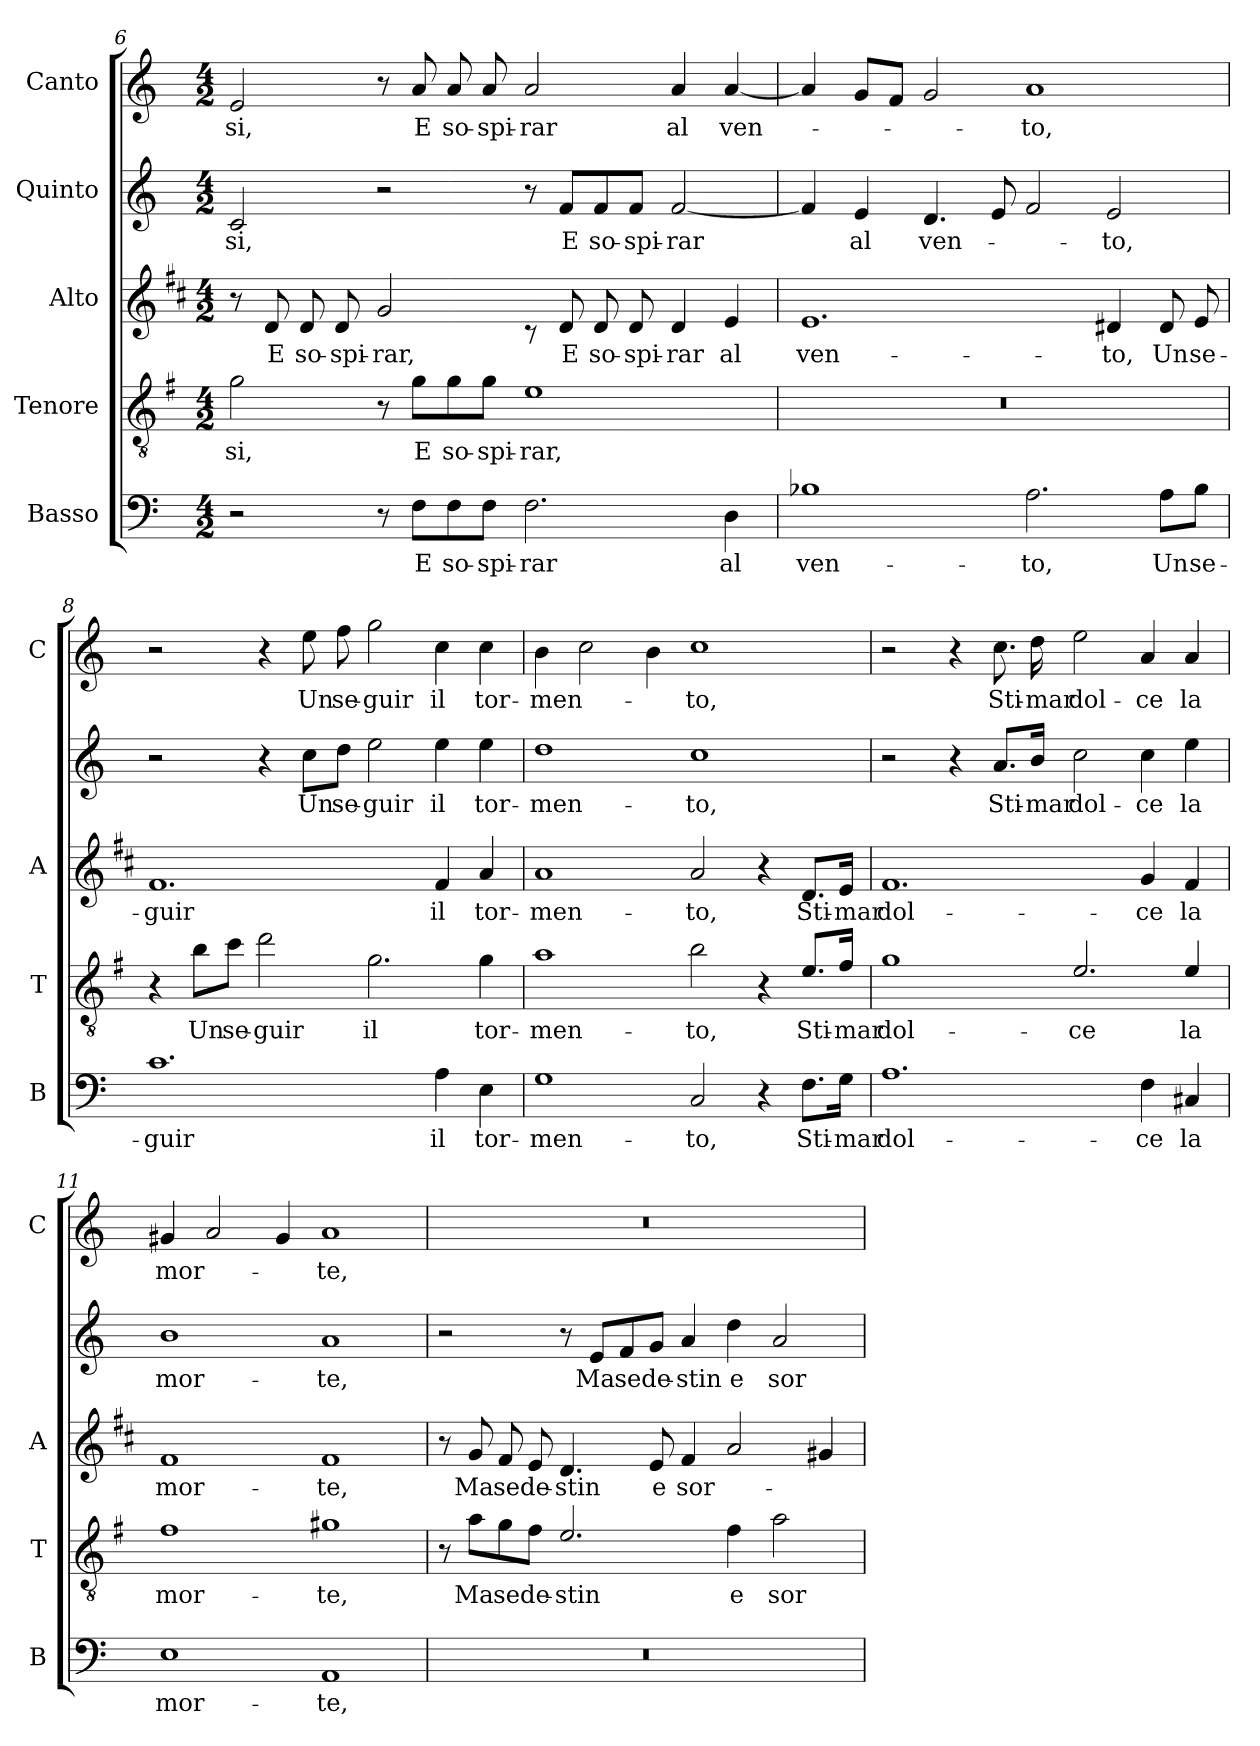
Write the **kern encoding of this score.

**kern	**text	**kern	**text	**kern	**text	**kern	**text	**kern	**text
*part5	*part5	*part4	*part4	*part3	*part3	*part2	*part2	*part1	*part1
*staff5	*staff5	*staff4	*staff4	*staff3	*staff3	*staff2	*staff2	*staff1	*staff1
*I"Basso	*	*I"Tenore	*	*I"Alto	*	*I"Quinto	*	*I"Canto	*
*I'B	*	*I'T	*	*I'A	*	*	*	*I'C	*
!!LO:LB:g=z
*clefF4	*	*clefGv2	*	*clefG2	*	*clefG2	*	*clefG2	*
*	*	*ITrd4c7	*	*ITrd1c2	*	*	*	*	*
*k[]	*	*k[]	*	*k[]	*	*k[]	*	*k[]	*
*C:	*	*C:	*	*C:	*	*C:	*	*C:	*
*M4/2	*	*M4/2	*	*M4/2	*	*M4/2	*	*M4/2	*
=6	=6	=6	=6	=6	=6	=6	=6	=6	=6
!	!	!	!LO:LY:b	!	!	!	!LO:LY:b	!	!LO:LY:b
2r	.	2c\	-si,	8r	.	2c/	-si,	2e/	-si,
!	!	!	!	!	!LO:LY:b	!	!	!	!
.	.	.	.	8c/	E	.	.	.	.
!	!	!	!	!	!LO:LY:b	!	!	!	!
.	.	.	.	8c/	so-	.	.	.	.
!	!	!	!	!	!LO:LY:b	!	!	!	!
.	.	.	.	8c/	-spi-	.	.	.	.
!	!	!	!	!	!LO:LY:b	!	!	!	!
8r	.	8r	.	2f/	-rar,	2r	.	8r	.
!	!LO:LY:b	!	!LO:LY:b	!	!	!	!	!	!LO:LY:b
8F\L	E	8c\L	E	.	.	.	.	8a/	E
!	!LO:LY:b	!	!LO:LY:b	!	!	!	!	!	!LO:LY:b
8F\	so-	8c\	so-	.	.	.	.	8a/	so-
!	!LO:LY:b	!	!LO:LY:b	!	!	!	!	!	!LO:LY:b
8F\J	-spi-	8c\J	-spi-	.	.	.	.	8a/	-spi-
!	!LO:LY:b	!	!LO:LY:b	!	!	!	!	!	!LO:LY:b
2.F\	-rar	1A	-rar,	8rc	.	8r	.	2a/	-rar
!	!	!	!	!	!LO:LY:b	!	!LO:LY:b	!	!
.	.	.	.	8c/	E	8f/L	E	.	.
!	!	!	!	!	!LO:LY:b	!	!LO:LY:b	!	!
.	.	.	.	8c/	so-	8f/	so-	.	.
!	!	!	!	!	!LO:LY:b	!	!LO:LY:b	!	!
.	.	.	.	8c/	-spi-	8f/J	-spi-	.	.
!	!	!	!	!	!LO:LY:b	!	!LO:LY:b	!	!LO:LY:b
.	.	.	.	4c/	-rar	[2f/	-rar	4a/	al
!	!LO:LY:b	!	!	!	!LO:LY:b	!	!	!	!LO:LY:b
4D\	al	.	.	4d/	al	.	.	[4a/	ven-
=7	=7	=7	=7	=7	=7	=7	=7	=7	=7
!	!LO:LY:b	!	!	!	!LO:LY:b	!	!	!	!
1B-X	ven-	0r	.	1.d	ven-	4f/]	.	4a/]	.
!	!	!	!	!	!	!	!LO:LY:b	!	!
.	.	.	.	.	.	4e/	al	8g/L	.
.	.	.	.	.	.	.	.	8f/J	.
!	!	!	!	!	!	!	!LO:LY:b	!	!
.	.	.	.	.	.	4.d/	ven-	2g/	.
.	.	.	.	.	.	8e/	.	.	.
!	!LO:LY:b	!	!	!	!	!	!	!	!LO:LY:b
2.A\	-to,	.	.	.	.	2f/	.	1a	-to,
!	!	!	!	!	!LO:LY:b	!	!LO:LY:b	!	!
.	.	.	.	4c#X/	-to,	2e/	-to,	.	.
!	!LO:LY:b	!	!	!	!LO:LY:b	!	!	!	!
8A\L	Un	.	.	8c#/	Un	.	.	.	.
!	!LO:LY:b	!	!	!	!LO:LY:b	!	!	!	!
8B-\J	se-	.	.	8d/	se-	.	.	.	.
=8	=8	=8	=8	=8	=8	=8	=8	=8	=8
!	!LO:LY:b	!	!	!	!LO:LY:b	!	!	!	!
1.c	-guir	4r	.	1.e	-guir	2r	.	2r	.
!	!	!	!LO:LY:b	!	!	!	!	!	!
.	.	8e\L	Un	.	.	.	.	.	.
!	!	!	!LO:LY:b	!	!	!	!	!	!
.	.	8f\J	se-	.	.	.	.	.	.
!	!	!	!LO:LY:b	!	!	!	!	!	!
.	.	2g\	-guir	.	.	4r	.	4r	.
!	!	!	!	!	!	!	!LO:LY:b	!	!LO:LY:b
.	.	.	.	.	.	8cc\L	Un	8ee\	Un
!	!	!	!	!	!	!	!LO:LY:b	!	!LO:LY:b
.	.	.	.	.	.	8dd\J	se-	8ff\	se-
!	!	!	!LO:LY:b	!	!	!	!LO:LY:b	!	!LO:LY:b
.	.	2.c\	il	.	.	2ee\	-guir	2gg\	-guir
!	!LO:LY:b	!	!	!	!LO:LY:b	!	!LO:LY:b	!	!LO:LY:b
4A\	il	.	.	4e/	il	4ee\	il	4cc\	il
!	!LO:LY:b	!	!LO:LY:b	!	!LO:LY:b	!	!LO:LY:b	!	!LO:LY:b
4E\	tor-	4c\	tor-	4g/	tor-	4ee\	tor-	4cc\	tor-
!!LO:PB:g=z
=9	=9	=9	=9	=9	=9	=9	=9	=9	=9
!	!LO:LY:b	!	!LO:LY:b	!	!LO:LY:b	!	!LO:LY:b	!	!LO:LY:b
1G	-men-	1d	-men-	1g	-men-	1dd	-men-	4b\	-men-
.	.	.	.	.	.	.	.	2cc\	.
.	.	.	.	.	.	.	.	4b\	.
!	!LO:LY:b	!	!LO:LY:b	!	!LO:LY:b	!	!LO:LY:b	!	!LO:LY:b
2C/	-to,	2e\	-to,	2g/	-to,	1cc	-to,	1cc	-to,
4r	.	4r	.	4r	.	.	.	.	.
!	!LO:LY:b	!	!LO:LY:b	!	!LO:LY:b	!	!	!	!
8.F\L	Sti-	8.A/L	Sti-	8.c/L	Sti-	.	.	.	.
!	!LO:LY:b	!	!LO:LY:b	!	!LO:LY:b	!	!	!	!
16G\Jk	-mar	16B/Jk	-mar	16d/Jk	-mar	.	.	.	.
=10	=10	=10	=10	=10	=10	=10	=10	=10	=10
!	!LO:LY:b	!	!LO:LY:b	!	!LO:LY:b	!	!	!	!
1.A	dol-	1c	dol-	1.e	dol-	2r	.	2r	.
.	.	.	.	.	.	4r	.	4r	.
!	!	!	!	!	!	!	!LO:LY:b	!	!LO:LY:b
.	.	.	.	.	.	8.a/L	Sti-	8.cc\	Sti-
!	!	!	!	!	!	!	!LO:LY:b	!	!LO:LY:b
.	.	.	.	.	.	16b/Jk	-mar	16dd\	-mar
!	!	!	!LO:LY:b	!	!	!	!LO:LY:b	!	!LO:LY:b
.	.	2.A/	-ce	.	.	2cc\	dol-	2ee\	dol-
!	!LO:LY:b	!	!	!	!LO:LY:b	!	!LO:LY:b	!	!LO:LY:b
4F\	-ce	.	.	4f/	-ce	4cc\	-ce	4a/	-ce
!	!LO:LY:b	!	!LO:LY:b	!	!LO:LY:b	!	!LO:LY:b	!	!LO:LY:b
4C#X/	la	4A/	la	4e/	la	4ee\	la	4a/	la
=11	=11	=11	=11	=11	=11	=11	=11	=11	=11
!	!LO:LY:b	!	!LO:LY:b	!	!LO:LY:b	!	!LO:LY:b	!	!LO:LY:b
1E	mor-	1B	mor-	1e	mor-	1b	mor-	4g#X/	mor-
.	.	.	.	.	.	.	.	2a/	.
.	.	.	.	.	.	.	.	4g#/	.
!	!LO:LY:b	!	!LO:LY:b	!	!LO:LY:b	!	!LO:LY:b	!	!LO:LY:b
1AA	-te,	1c#X	-te,	1e	-te,	1a	-te,	1a	-te,
!!LO:LB:g=z
=12	=12	=12	=12	=12	=12	=12	=12	=12	=12
0r	.	8r	.	8r	.	2r	.	0r	.
!	!	!	!LO:LY:b	!	!LO:LY:b	!	!	!	!
.	.	8d\L	Ma	8f/	Ma	.	.	.	.
!	!	!	!LO:LY:b	!	!LO:LY:b	!	!	!	!
.	.	8c\	se	8e/	se	.	.	.	.
!	!	!	!LO:LY:b	!	!LO:LY:b	!	!	!	!
.	.	8B\J	de-	8d/	de-	.	.	.	.
!	!	!	!LO:LY:b	!	!LO:LY:b	!	!	!	!
.	.	2.A/	-stin	4.c/	-stin	8r	.	.	.
!	!	!	!	!	!	!	!LO:LY:b	!	!
.	.	.	.	.	.	8e/L	Ma	.	.
!	!	!	!	!	!	!	!LO:LY:b	!	!
.	.	.	.	.	.	8f/	se	.	.
!	!	!	!	!	!LO:LY:b	!	!LO:LY:b	!	!
.	.	.	.	8d/	e	8g/J	de-	.	.
!	!	!	!	!	!LO:LY:b	!	!LO:LY:b	!	!
.	.	.	.	4e/	sor-	4a/	-stin	.	.
!	!	!	!LO:LY:b	!	!	!	!LO:LY:b	!	!
.	.	4B\	e	2g/	.	4dd\	e	.	.
!	!	!	!LO:LY:b	!	!	!	!LO:LY:b	!	!
.	.	2d\	sor-	.	.	2a/	sor-	.	.
.	.	.	.	4f#X/	.	.	.	.	.
=	=	=	=	=	=	=	=	=	=
*-	*-	*-	*-	*-	*-	*-	*-	*-	*-
